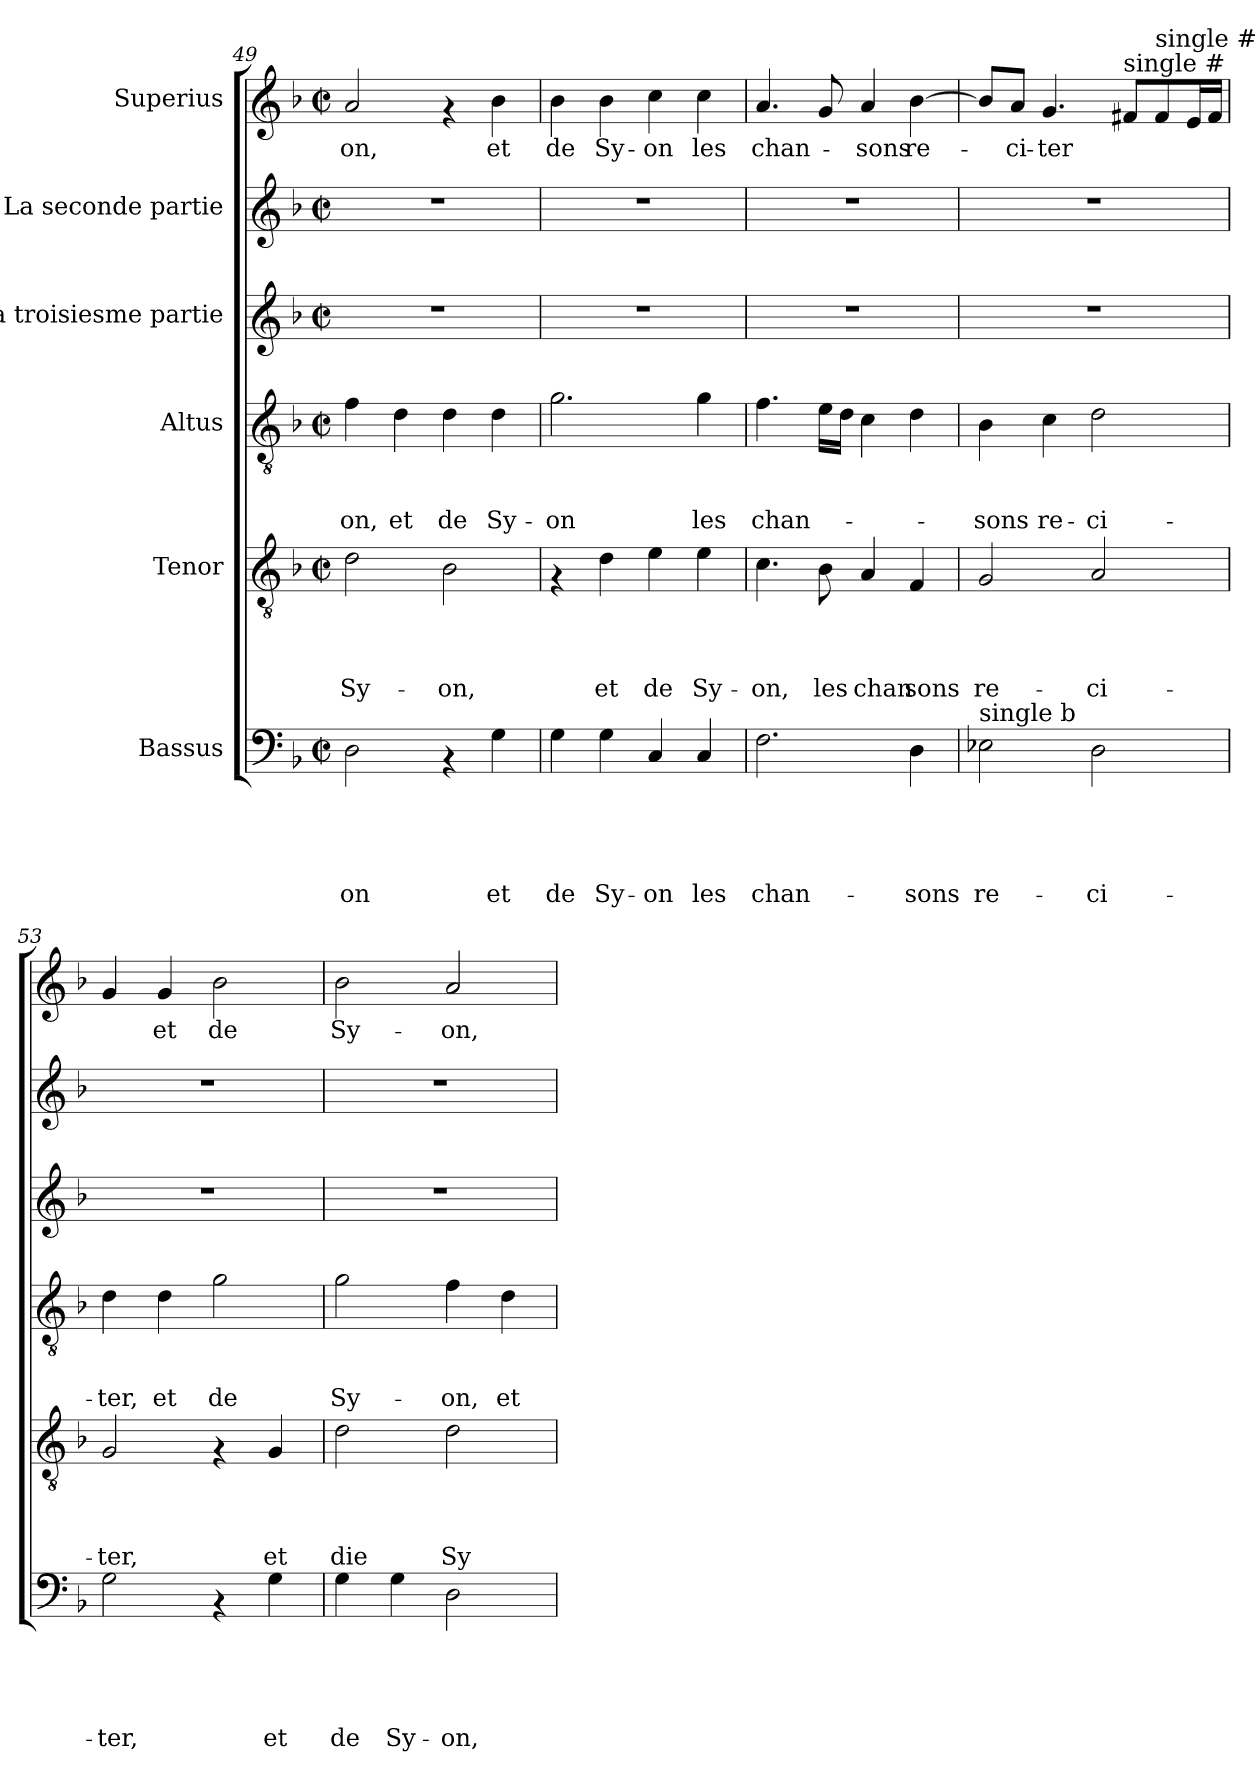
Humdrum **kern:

**kern	**text	**text	**text	**text	**text	**kern	**text	**text	**text	**text	**kern	**text	**text	**text	**kern	**kern	**kern	**text
*part6	*part6	*part6	*part6	*part6	*part6	*part5	*part5	*part5	*part5	*part5	*part4	*part4	*part4	*part4	*part3	*part2	*part1	*part1
*staff6	*staff6	*staff6	*staff6	*staff6	*staff6	*staff5	*staff5	*staff5	*staff5	*staff5	*staff4	*staff4	*staff4	*staff4	*staff3	*staff2	*staff1	*staff1
*I"Bassus	*	*	*	*	*	*I"Tenor	*	*	*	*	*I"Altus	*	*	*	*I"La troisiesme partie	*I"La seconde partie	*I"Superius	*
!!LO:PB:g=z
*clefF4	*	*	*	*	*	*clefGv2	*	*	*	*	*clefGv2	*	*	*	*clefG2	*clefG2	*clefG2	*
*k[b-]	*	*	*	*	*	*k[b-]	*	*	*	*	*k[b-]	*	*	*	*k[b-]	*k[b-]	*k[b-]	*
*F:	*	*	*	*	*	*F:	*	*	*	*	*F:	*	*	*	*F:	*F:	*F:	*
*M2/2	*	*	*	*	*	*M2/2	*	*	*	*	*M2/2	*	*	*	*M2/2	*M2/2	*M2/2	*
*met(c|)	*	*	*	*	*	*met(c|)	*	*	*	*	*met(c|)	*	*	*	*met(c|)	*met(c|)	*met(c|)	*
=49	=49	=49	=49	=49	=49	=49	=49	=49	=49	=49	=49	=49	=49	=49	=49	=49	=49	=49
!	!	!	!	!	!LO:LY:b	!	!	!	!	!LO:LY:b	!	!	!	!LO:LY:b	!	!	!	!LO:LY:b
2D\	.	.	.	.	-on	2d\	.	.	.	Sy-	4f\	.	.	-on,	1r	1r	2a/	-on,
!	!	!	!	!	!	!	!	!	!	!	!	!	!	!LO:LY:b	!	!	!	!
.	.	.	.	.	.	.	.	.	.	.	4d\	.	.	et	.	.	.	.
!	!	!	!	!	!	!	!	!	!	!LO:LY:b	!	!	!	!LO:LY:b	!	!	!	!
4rAA	.	.	.	.	.	2B-\	.	.	.	-on,	4d\	.	.	de	.	.	4rf	.
!	!	!	!	!	!LO:LY:b	!	!	!	!	!	!	!	!	!LO:LY:b	!	!	!	!LO:LY:b
4G\	.	.	.	.	et	.	.	.	.	.	4d\	.	.	Sy-	.	.	4b-\	et
=50	=50	=50	=50	=50	=50	=50	=50	=50	=50	=50	=50	=50	=50	=50	=50	=50	=50	=50
!	!	!	!	!	!LO:LY:b	!	!	!	!	!	!	!	!	!LO:LY:b	!	!	!	!LO:LY:b
4G\	.	.	.	.	de	4rF	.	.	.	.	2.g\	.	.	-on	1r	1r	4b-\	de
!	!	!	!	!	!LO:LY:b	!	!	!	!	!LO:LY:b	!	!	!	!	!	!	!	!LO:LY:b
4G\	.	.	.	.	Sy-	4d\	.	.	.	et	.	.	.	.	.	.	4b-\	Sy-
!	!	!	!	!	!LO:LY:b	!	!	!	!	!LO:LY:b	!	!	!	!	!	!	!	!LO:LY:b
4C/	.	.	.	.	-on	4e\	.	.	.	de	.	.	.	.	.	.	4cc\	-on
!	!	!	!	!	!LO:LY:b	!	!	!	!	!LO:LY:b	!	!	!	!LO:LY:b	!	!	!	!LO:LY:b
4C/	.	.	.	.	les	4e\	.	.	.	Sy-	4g\	.	.	les	.	.	4cc\	les
=51	=51	=51	=51	=51	=51	=51	=51	=51	=51	=51	=51	=51	=51	=51	=51	=51	=51	=51
!	!	!	!	!	!LO:LY:b	!	!	!	!	!LO:LY:b	!	!	!	!LO:LY:b	!	!	!	!LO:LY:b
2.F\	.	.	.	.	chan-	4.c\	.	.	.	-on,	4.f\	.	.	chan-	1r	1r	4.a/	chan-
!	!	!	!	!	!	!	!	!	!	!LO:LY:b	!	!	!	!	!	!	!	!
.	.	.	.	.	.	8B-\	.	.	.	les	16e\LL	.	.	.	.	.	8g/	.
.	.	.	.	.	.	.	.	.	.	.	16d\JJ	.	.	.	.	.	.	.
!	!	!	!	!	!	!	!	!	!	!LO:LY:b	!	!	!	!	!	!	!	!LO:LY:b
.	.	.	.	.	.	4A/	.	.	.	chan-	4c\	.	.	.	.	.	4a/	-sons
!	!	!	!	!	!LO:LY:b	!	!	!	!	!LO:LY:b	!	!	!	!	!	!	!	!LO:LY:b
4D\	.	.	.	.	-sons	4F/	.	.	.	-sons	4d\	.	.	.	.	.	[>4b-\	re-
=52	=52	=52	=52	=52	=52	=52	=52	=52	=52	=52	=52	=52	=52	=52	=52	=52	=52	=52
!LO:TX:a:t=single b	!	!	!	!	!	!	!	!	!	!	!	!	!	!	!	!	!	!
!	!	!	!	!	!LO:LY:b	!	!	!	!	!LO:LY:b	!	!	!	!LO:LY:b	!	!	!	!
2E-\	.	.	.	.	re-	2G/	.	.	.	re-	4B-\	.	.	-sons	1r	1r	8b-/L]	.
!	!	!	!	!	!	!	!	!	!	!	!	!	!	!	!	!	!	!LO:LY:b
.	.	.	.	.	.	.	.	.	.	.	.	.	.	.	.	.	8a/J	-ci-
!	!	!	!	!	!	!	!	!	!	!	!	!	!	!LO:LY:b	!	!	!	!LO:LY:b
.	.	.	.	.	.	.	.	.	.	.	4c\	.	.	re-	.	.	4.g/	-ter
!	!	!	!	!	!LO:LY:b	!	!	!	!	!LO:LY:b	!	!	!	!LO:LY:b	!	!	!	!
2D\	.	.	.	.	-ci-	2A/	.	.	.	-ci-	2d\	.	.	-ci-	.	.	.	.
!	!	!	!	!	!	!	!	!	!	!	!	!	!	!	!	!	!LO:TX:a:t=single #	!
.	.	.	.	.	.	.	.	.	.	.	.	.	.	.	.	.	8f#/L	.
!	!	!	!	!	!	!	!	!	!	!	!	!	!	!	!	!	!LO:TX:a:t=single #	!
.	.	.	.	.	.	.	.	.	.	.	.	.	.	.	.	.	8f#/	.
.	.	.	.	.	.	.	.	.	.	.	.	.	.	.	.	.	16e/L	.
.	.	.	.	.	.	.	.	.	.	.	.	.	.	.	.	.	16f#/JJ	.
=53	=53	=53	=53	=53	=53	=53	=53	=53	=53	=53	=53	=53	=53	=53	=53	=53	=53	=53
!	!	!	!	!	!LO:LY:b	!	!	!	!	!LO:LY:b	!	!	!	!LO:LY:b	!	!	!	!
2G\	.	.	.	.	-ter,	2G/	.	.	.	-ter,	4d\	.	.	-ter,	1r	1r	4g/	.
!	!	!	!	!	!	!	!	!	!	!	!	!	!	!LO:LY:b	!	!	!	!LO:LY:b
.	.	.	.	.	.	.	.	.	.	.	4d\	.	.	et	.	.	4g/	et
!	!	!	!	!	!	!	!	!	!	!	!	!	!	!LO:LY:b	!	!	!	!LO:LY:b
4rAA	.	.	.	.	.	4rF	.	.	.	.	2g\	.	.	de	.	.	2b-\	de
!	!	!	!	!	!LO:LY:b	!	!	!	!	!LO:LY:b	!	!	!	!	!	!	!	!
4G\	.	.	.	.	et	4G/	.	.	.	et	.	.	.	.	.	.	.	.
!!LO:PB:g=z
=54	=54	=54	=54	=54	=54	=54	=54	=54	=54	=54	=54	=54	=54	=54	=54	=54	=54	=54
!	!	!	!	!	!LO:LY:b	!	!	!	!	!LO:LY:b	!	!	!	!LO:LY:b	!	!	!	!LO:LY:b
4G\	.	.	.	.	de	2d\	.	.	.	die	2g\	.	.	Sy-	1r	1r	2b-\	Sy-
!	!	!	!	!	!LO:LY:b	!	!	!	!	!	!	!	!	!	!	!	!	!
4G\	.	.	.	.	Sy-	.	.	.	.	.	.	.	.	.	.	.	.	.
!	!	!	!	!	!LO:LY:b	!	!	!	!	!LO:LY:b	!	!	!	!LO:LY:b	!	!	!	!LO:LY:b
2D\	.	.	.	.	-on,	2d\	.	.	.	Sy-	4f\	.	.	-on,	.	.	2a/	-on,
!	!	!	!	!	!	!	!	!	!	!	!	!	!	!LO:LY:b	!	!	!	!
.	.	.	.	.	.	.	.	.	.	.	4d\	.	.	et	.	.	.	.
=	=	=	=	=	=	=	=	=	=	=	=	=	=	=	=	=	=	=
*-	*-	*-	*-	*-	*-	*-	*-	*-	*-	*-	*-	*-	*-	*-	*-	*-	*-	*-
